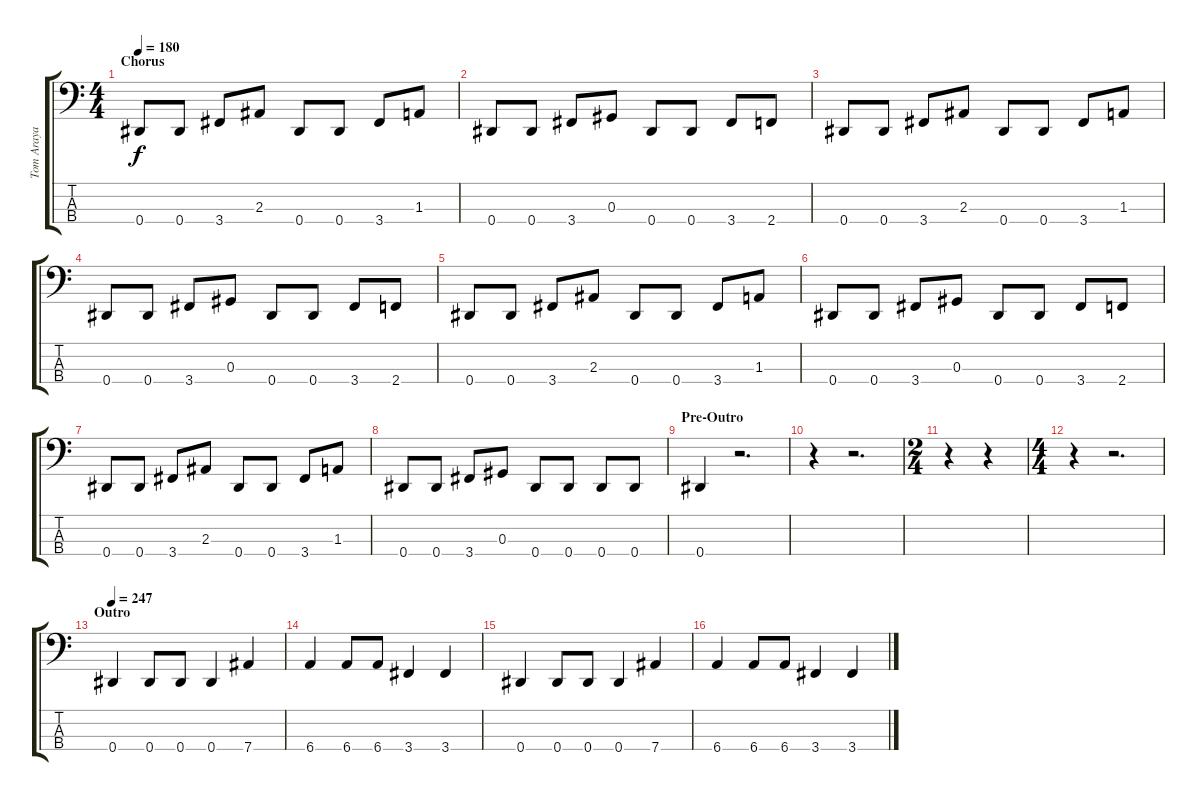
\track ("Tom Araya" "Tom Araya") {instrument electricbassfinger}
\staff {score tabs}
\tuning (Gb2 Db2 Ab1 Eb1) {hide}
\ts (4 4)
\section ("" "Chorus")
\tempo 180
\clef f4
\ks c
0.4.8{dy f} 0.4.8 3.4.8 2.3.8 0.4.8 0.4.8 3.4.8 1.3.8 |
0.4.8 0.4.8 3.4.8 0.3.8 0.4.8 0.4.8 3.4.8 2.4.8 |
0.4.8 0.4.8 3.4.8 2.3.8 0.4.8 0.4.8 3.4.8 1.3.8 |
0.4.8 0.4.8 3.4.8 0.3.8 0.4.8 0.4.8 3.4.8 2.4.8 |
0.4.8 0.4.8 3.4.8 2.3.8 0.4.8 0.4.8 3.4.8 1.3.8 |
0.4.8 0.4.8 3.4.8 0.3.8 0.4.8 0.4.8 3.4.8 2.4.8 |
0.4.8 0.4.8 3.4.8 2.3.8 0.4.8 0.4.8 3.4.8 1.3.8 |
0.4.8 0.4.8 3.4.8 0.3.8 0.4.8 0.4.8 0.4.8 0.4.8 |
\section ("" "Pre-Outro")
0.4.4 r.2{d} |
r.4 r.2{d} |
\ts (2 4)
r.4 r.4 |
\ts (4 4)
r.4 r.2{d} |
\section ("" "Outro")
\tempo 247
0.4.4 0.4.8 0.4.8 0.4.4 7.4.4 |
6.4.4 6.4.8 6.4.8 3.4.4 3.4.4 |
0.4.4 0.4.8 0.4.8 0.4.4 7.4.4 |
6.4.4 6.4.8 6.4.8 3.4.4 3.4.4
